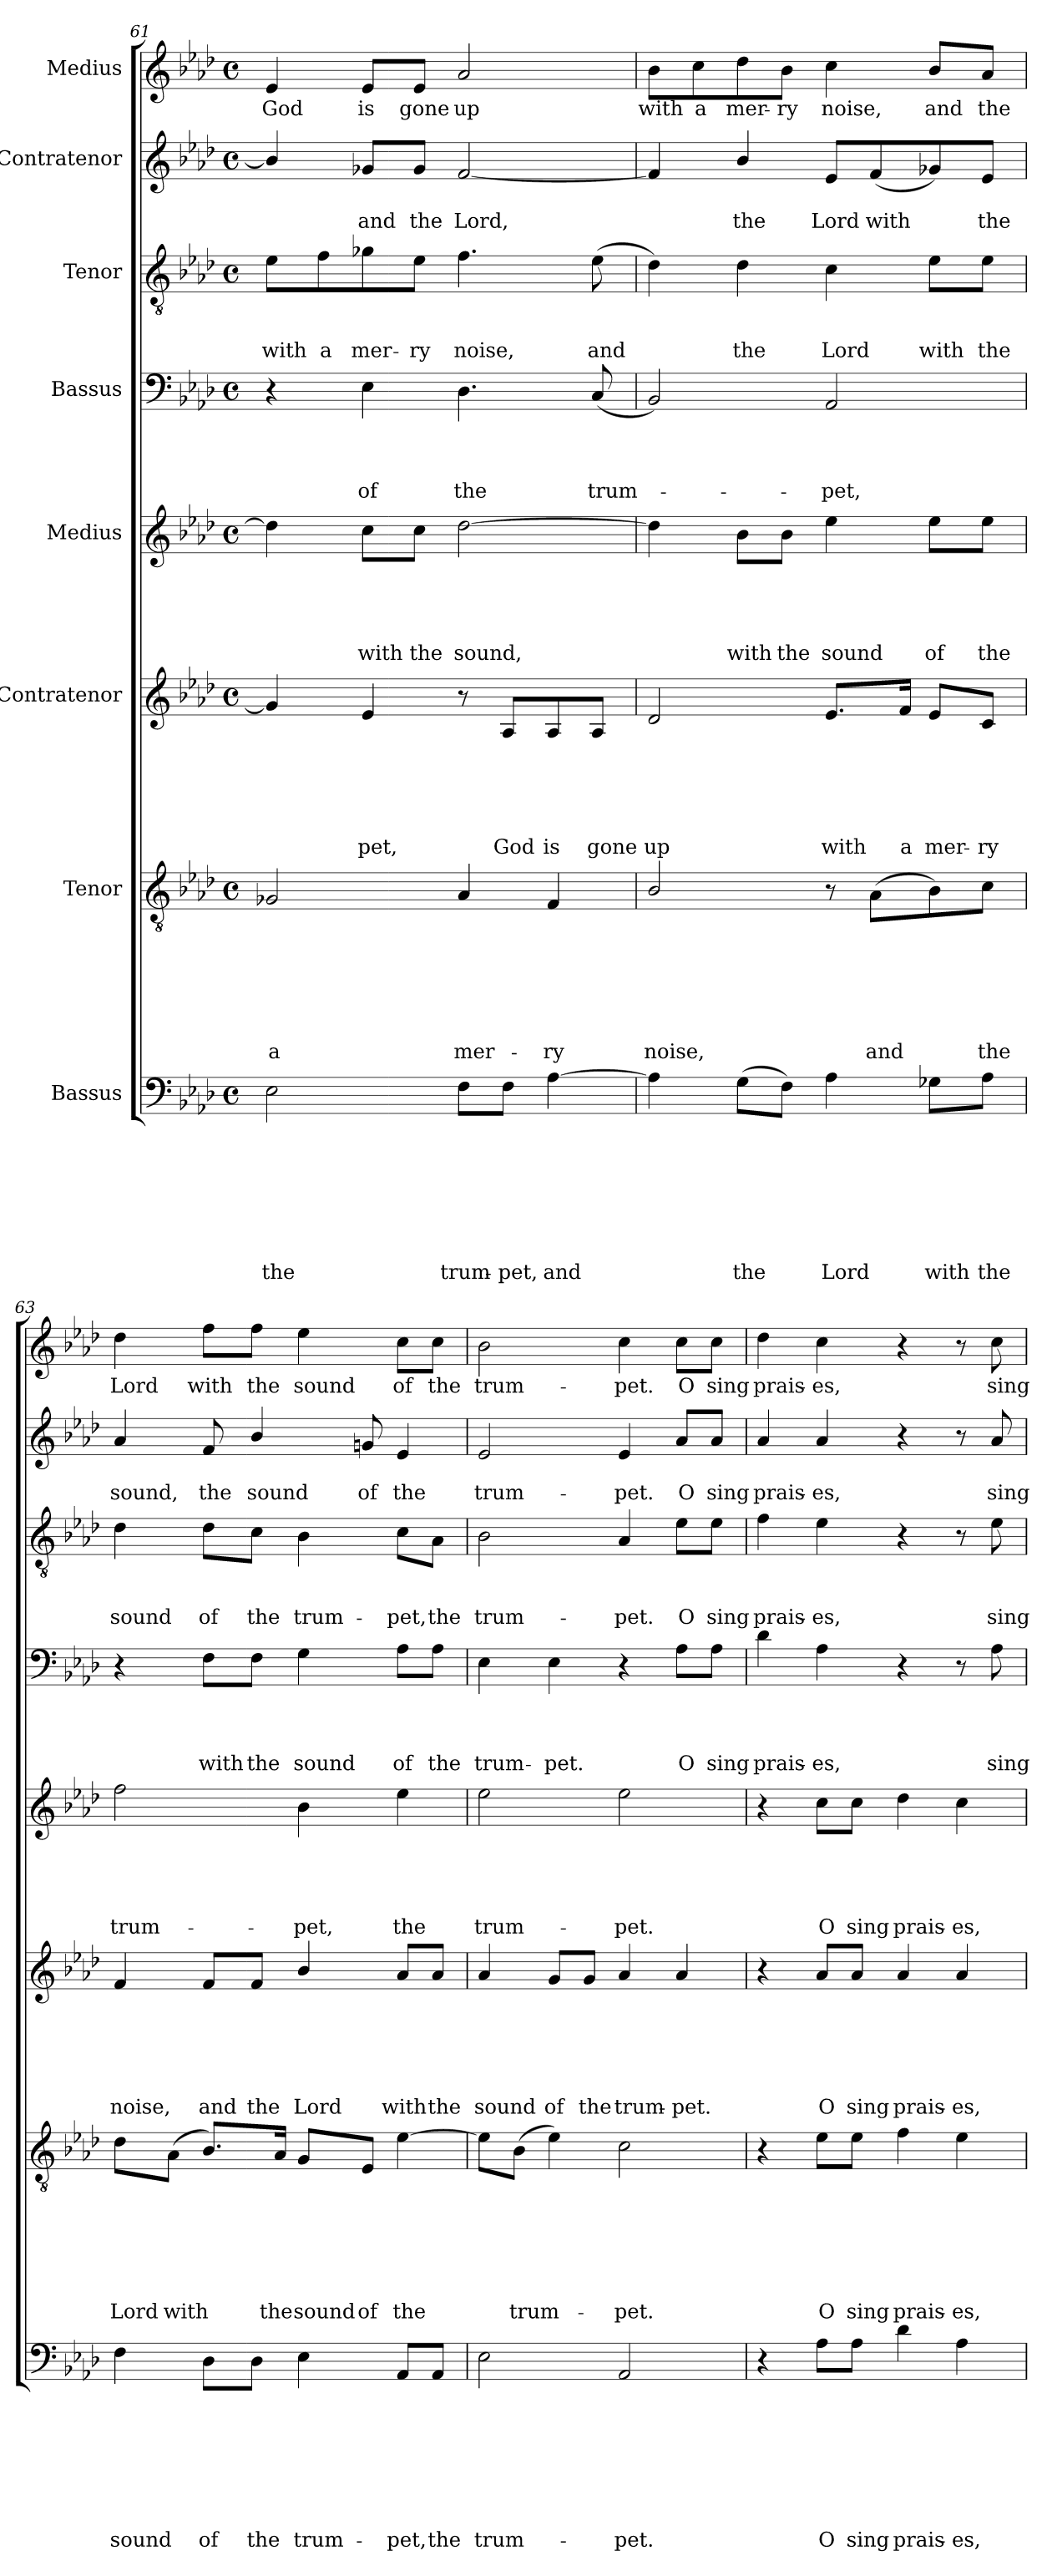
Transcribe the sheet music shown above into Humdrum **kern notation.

**kern	**text	**text	**text	**text	**text	**text	**text	**text	**kern	**text	**text	**text	**text	**text	**text	**text	**kern	**text	**text	**text	**text	**text	**text	**kern	**text	**text	**text	**text	**text	**kern	**text	**text	**text	**text	**kern	**text	**text	**text	**kern	**text	**text	**kern	**text
*part8	*part8	*part8	*part8	*part8	*part8	*part8	*part8	*part8	*part7	*part7	*part7	*part7	*part7	*part7	*part7	*part7	*part6	*part6	*part6	*part6	*part6	*part6	*part6	*part5	*part5	*part5	*part5	*part5	*part5	*part4	*part4	*part4	*part4	*part4	*part3	*part3	*part3	*part3	*part2	*part2	*part2	*part1	*part1
*staff8	*staff8	*staff8	*staff8	*staff8	*staff8	*staff8	*staff8	*staff8	*staff7	*staff7	*staff7	*staff7	*staff7	*staff7	*staff7	*staff7	*staff6	*staff6	*staff6	*staff6	*staff6	*staff6	*staff6	*staff5	*staff5	*staff5	*staff5	*staff5	*staff5	*staff4	*staff4	*staff4	*staff4	*staff4	*staff3	*staff3	*staff3	*staff3	*staff2	*staff2	*staff2	*staff1	*staff1
*I"Bassus	*	*	*	*	*	*	*	*	*I"Tenor	*	*	*	*	*	*	*	*I"Contratenor	*	*	*	*	*	*	*I"Medius	*	*	*	*	*	*I"Bassus	*	*	*	*	*I"Tenor	*	*	*	*I"Contratenor	*	*	*I"Medius	*
!!LO:LB:g=z
*clefF4	*	*	*	*	*	*	*	*	*clefGv2	*	*	*	*	*	*	*	*clefG2	*	*	*	*	*	*	*clefG2	*	*	*	*	*	*clefF4	*	*	*	*	*clefGv2	*	*	*	*clefG2	*	*	*clefG2	*
*k[b-e-a-d-]	*	*	*	*	*	*	*	*	*k[b-e-a-d-]	*	*	*	*	*	*	*	*k[b-e-a-d-]	*	*	*	*	*	*	*k[b-e-a-d-]	*	*	*	*	*	*k[b-e-a-d-]	*	*	*	*	*k[b-e-a-d-]	*	*	*	*k[b-e-a-d-]	*	*	*k[b-e-a-d-]	*
*A-:	*	*	*	*	*	*	*	*	*A-:	*	*	*	*	*	*	*	*A-:	*	*	*	*	*	*	*A-:	*	*	*	*	*	*A-:	*	*	*	*	*A-:	*	*	*	*A-:	*	*	*A-:	*
*M4/4	*	*	*	*	*	*	*	*	*M4/4	*	*	*	*	*	*	*	*M4/4	*	*	*	*	*	*	*M4/4	*	*	*	*	*	*M4/4	*	*	*	*	*M4/4	*	*	*	*M4/4	*	*	*M4/4	*
*met(c)	*	*	*	*	*	*	*	*	*met(c)	*	*	*	*	*	*	*	*met(c)	*	*	*	*	*	*	*met(c)	*	*	*	*	*	*met(c)	*	*	*	*	*met(c)	*	*	*	*met(c)	*	*	*met(c)	*
=61	=61	=61	=61	=61	=61	=61	=61	=61	=61	=61	=61	=61	=61	=61	=61	=61	=61	=61	=61	=61	=61	=61	=61	=61	=61	=61	=61	=61	=61	=61	=61	=61	=61	=61	=61	=61	=61	=61	=61	=61	=61	=61	=61
!	!	!	!	!	!	!	!	!LO:LY:b	!	!	!	!	!	!	!	!LO:LY:b	!	!	!	!	!	!	!	!	!	!	!	!	!	!	!	!	!	!	!	!	!	!LO:LY:b	!	!	!	!	!LO:LY:b
2E-\	.	.	.	.	.	.	.	the	2G-X/	.	.	.	.	.	.	a	4g-/]	.	.	.	.	.	.	4dd-\]	.	.	.	.	.	4r	.	.	.	.	8e-\L	.	.	with	4b-/]	.	.	4e-/	God
!	!	!	!	!	!	!	!	!	!	!	!	!	!	!	!	!	!	!	!	!	!	!	!	!	!	!	!	!	!	!	!	!	!	!	!	!	!	!LO:LY:b	!	!	!	!	!
.	.	.	.	.	.	.	.	.	.	.	.	.	.	.	.	.	.	.	.	.	.	.	.	.	.	.	.	.	.	.	.	.	.	.	8f\	.	.	a	.	.	.	.	.
!	!	!	!	!	!	!	!	!	!	!	!	!	!	!	!	!	!	!	!	!	!	!	!LO:LY:b	!	!	!	!	!	!LO:LY:b	!	!	!	!	!LO:LY:b	!	!	!	!LO:LY:b	!	!	!LO:LY:b	!	!LO:LY:b
.	.	.	.	.	.	.	.	.	.	.	.	.	.	.	.	.	4e-/	.	.	.	.	.	-pet,	8cc\L	.	.	.	.	with	4E-\	.	.	.	of	8g-X\	.	.	mer-	8g-X/L	.	and	8e-/L	is
!	!	!	!	!	!	!	!	!	!	!	!	!	!	!	!	!	!	!	!	!	!	!	!	!	!	!	!	!	!LO:LY:b	!	!	!	!	!	!	!	!	!LO:LY:b	!	!	!LO:LY:b	!	!LO:LY:b
.	.	.	.	.	.	.	.	.	.	.	.	.	.	.	.	.	.	.	.	.	.	.	.	8cc\J	.	.	.	.	the	.	.	.	.	.	8e-\J	.	.	-ry	8g-/J	.	the	8e-/J	gone
!	!	!	!	!	!	!	!	!LO:LY:b	!	!	!	!	!	!	!	!LO:LY:b	!	!	!	!	!	!	!	!	!	!	!	!	!LO:LY:b	!	!	!	!	!LO:LY:b	!	!	!	!LO:LY:b	!	!	!LO:LY:b	!	!LO:LY:b
8F\L	.	.	.	.	.	.	.	trum-	4A-/	.	.	.	.	.	.	mer-	8r	.	.	.	.	.	.	[>2dd-\	.	.	.	.	sound,	4.D-\	.	.	.	the	4.f\	.	.	noise,	[<2f/	.	Lord,	2a-/	up
!	!	!	!	!	!	!	!	!LO:LY:b	!	!	!	!	!	!	!	!	!	!	!	!	!	!	!LO:LY:b	!	!	!	!	!	!	!	!	!	!	!	!	!	!	!	!	!	!	!	!
8F\J	.	.	.	.	.	.	.	-pet,	.	.	.	.	.	.	.	.	8A-/L	.	.	.	.	.	God	.	.	.	.	.	.	.	.	.	.	.	.	.	.	.	.	.	.	.	.
!	!	!	!	!	!	!	!	!LO:LY:b	!	!	!	!	!	!	!	!LO:LY:b	!	!	!	!	!	!	!LO:LY:b	!	!	!	!	!	!	!	!	!	!	!	!	!	!	!	!	!	!	!	!
[>4A-\	.	.	.	.	.	.	.	and	4F/	.	.	.	.	.	.	-ry	8A-/	.	.	.	.	.	is	.	.	.	.	.	.	.	.	.	.	.	.	.	.	.	.	.	.	.	.
!	!	!	!	!	!	!	!	!	!	!	!	!	!	!	!	!	!	!	!	!	!	!	!LO:LY:b	!	!	!	!	!	!	!	!	!	!	!LO:LY:b	!	!	!	!LO:LY:b	!	!	!	!	!
.	.	.	.	.	.	.	.	.	.	.	.	.	.	.	.	.	8A-/J	.	.	.	.	.	gone	.	.	.	.	.	.	(<8C/	.	.	.	trum-	(>8e-\	.	.	and	.	.	.	.	.
=62	=62	=62	=62	=62	=62	=62	=62	=62	=62	=62	=62	=62	=62	=62	=62	=62	=62	=62	=62	=62	=62	=62	=62	=62	=62	=62	=62	=62	=62	=62	=62	=62	=62	=62	=62	=62	=62	=62	=62	=62	=62	=62	=62
!	!	!	!	!	!	!	!	!	!	!	!	!	!	!	!	!LO:LY:b	!	!	!	!	!	!	!LO:LY:b	!	!	!	!	!	!	!	!	!	!	!	!	!	!	!	!	!	!	!	!LO:LY:b
4A-\]	.	.	.	.	.	.	.	.	2B-/	.	.	.	.	.	.	noise,	2d-/	.	.	.	.	.	up	4dd-\]	.	.	.	.	.	2BB-/)	.	.	.	.	4d-\)	.	.	.	4f/]	.	.	8b-\L	with
!	!	!	!	!	!	!	!	!	!	!	!	!	!	!	!	!	!	!	!	!	!	!	!	!	!	!	!	!	!	!	!	!	!	!	!	!	!	!	!	!	!	!	!LO:LY:b
.	.	.	.	.	.	.	.	.	.	.	.	.	.	.	.	.	.	.	.	.	.	.	.	.	.	.	.	.	.	.	.	.	.	.	.	.	.	.	.	.	.	8cc\	a
!	!	!	!	!	!	!	!	!LO:LY:b	!	!	!	!	!	!	!	!	!	!	!	!	!	!	!	!	!	!	!	!	!LO:LY:b	!	!	!	!	!	!	!	!	!LO:LY:b	!	!	!LO:LY:b	!	!LO:LY:b
(>8G\L	.	.	.	.	.	.	.	the	.	.	.	.	.	.	.	.	.	.	.	.	.	.	.	8b-\L	.	.	.	.	with	.	.	.	.	.	4d-\	.	.	the	4b-/	.	the	8dd-\	mer-
!	!	!	!	!	!	!	!	!	!	!	!	!	!	!	!	!	!	!	!	!	!	!	!	!	!	!	!	!	!LO:LY:b	!	!	!	!	!	!	!	!	!	!	!	!	!	!LO:LY:b
8F\J)	.	.	.	.	.	.	.	.	.	.	.	.	.	.	.	.	.	.	.	.	.	.	.	8b-\J	.	.	.	.	the	.	.	.	.	.	.	.	.	.	.	.	.	8b-\J	-ry
!	!	!	!	!	!	!	!	!LO:LY:b	!	!	!	!	!	!	!	!	!	!	!	!	!	!	!LO:LY:b	!	!	!	!	!	!LO:LY:b	!	!	!	!	!LO:LY:b	!	!	!	!LO:LY:b	!	!	!LO:LY:b	!	!LO:LY:b
4A-\	.	.	.	.	.	.	.	Lord	8r	.	.	.	.	.	.	.	8.e-/L	.	.	.	.	.	with	4ee-\	.	.	.	.	sound	2AA-/	.	.	.	-pet,	4c\	.	.	Lord	8e-/L	.	Lord	4cc\	noise,
!	!	!	!	!	!	!	!	!	!	!	!	!	!	!	!	!LO:LY:b	!	!	!	!	!	!	!	!	!	!	!	!	!	!	!	!	!	!	!	!	!	!	!	!	!LO:LY:b	!	!
.	.	.	.	.	.	.	.	.	(>8A-\L	.	.	.	.	.	.	and	.	.	.	.	.	.	.	.	.	.	.	.	.	.	.	.	.	.	.	.	.	.	(<8f/	.	with	.	.
!	!	!	!	!	!	!	!	!	!	!	!	!	!	!	!	!	!	!	!	!	!	!	!LO:LY:b	!	!	!	!	!	!	!	!	!	!	!	!	!	!	!	!	!	!	!	!
.	.	.	.	.	.	.	.	.	.	.	.	.	.	.	.	.	16f/Jk	.	.	.	.	.	a	.	.	.	.	.	.	.	.	.	.	.	.	.	.	.	.	.	.	.	.
!	!	!	!	!	!	!	!	!LO:LY:b	!	!	!	!	!	!	!	!	!	!	!	!	!	!	!LO:LY:b	!	!	!	!	!	!LO:LY:b	!	!	!	!	!	!	!	!	!LO:LY:b	!	!	!	!	!LO:LY:b
8G-X\L	.	.	.	.	.	.	.	with	8B-\)	.	.	.	.	.	.	.	8e-/L	.	.	.	.	.	mer-	8ee-\L	.	.	.	.	of	.	.	.	.	.	8e-\L	.	.	with	8g-X/)	.	.	8b-/L	and
!	!	!	!	!	!	!	!	!LO:LY:b	!	!	!	!	!	!	!	!LO:LY:b	!	!	!	!	!	!	!LO:LY:b	!	!	!	!	!	!LO:LY:b	!	!	!	!	!	!	!	!	!LO:LY:b	!	!	!LO:LY:b	!	!LO:LY:b
8A-\J	.	.	.	.	.	.	.	the	8c\J	.	.	.	.	.	.	the	8c/J	.	.	.	.	.	-ry	8ee-\J	.	.	.	.	the	.	.	.	.	.	8e-\J	.	.	the	8e-/J	.	the	8a-/J	the
=63	=63	=63	=63	=63	=63	=63	=63	=63	=63	=63	=63	=63	=63	=63	=63	=63	=63	=63	=63	=63	=63	=63	=63	=63	=63	=63	=63	=63	=63	=63	=63	=63	=63	=63	=63	=63	=63	=63	=63	=63	=63	=63	=63
!	!	!	!	!	!	!	!	!LO:LY:b	!	!	!	!	!	!	!	!LO:LY:b	!	!	!	!	!	!	!LO:LY:b	!	!	!	!	!	!LO:LY:b	!	!	!	!	!	!	!	!	!LO:LY:b	!	!	!LO:LY:b	!	!LO:LY:b
4F\	.	.	.	.	.	.	.	sound	8d-\L	.	.	.	.	.	.	Lord	4f/	.	.	.	.	.	noise,	2ff\	.	.	.	.	trum-	4r	.	.	.	.	4d-\	.	.	sound	4a-/	.	sound,	4dd-\	Lord
!	!	!	!	!	!	!	!	!	!	!	!	!	!	!	!	!LO:LY:b	!	!	!	!	!	!	!	!	!	!	!	!	!	!	!	!	!	!	!	!	!	!	!	!	!	!	!
.	.	.	.	.	.	.	.	.	(<8A-\J	.	.	.	.	.	.	with	.	.	.	.	.	.	.	.	.	.	.	.	.	.	.	.	.	.	.	.	.	.	.	.	.	.	.
!	!	!	!	!	!	!	!	!LO:LY:b	!	!	!	!	!	!	!	!	!	!	!	!	!	!	!LO:LY:b	!	!	!	!	!	!	!	!	!	!	!LO:LY:b	!	!	!	!LO:LY:b	!	!	!LO:LY:b	!	!LO:LY:b
8D-\L	.	.	.	.	.	.	.	of	8.B-/L)	.	.	.	.	.	.	.	8f/L	.	.	.	.	.	and	.	.	.	.	.	.	8F\L	.	.	.	with	8d-\L	.	.	of	8f/	.	the	8ff\L	with
!	!	!	!	!	!	!	!	!LO:LY:b	!	!	!	!	!	!	!	!	!	!	!	!	!	!	!LO:LY:b	!	!	!	!	!	!	!	!	!	!	!LO:LY:b	!	!	!	!LO:LY:b	!	!	!LO:LY:b	!	!LO:LY:b
8D-\J	.	.	.	.	.	.	.	the	.	.	.	.	.	.	.	.	8f/J	.	.	.	.	.	the	.	.	.	.	.	.	8F\J	.	.	.	the	8c\J	.	.	the	4b-/	.	sound	8ff\J	the
!	!	!	!	!	!	!	!	!	!	!	!	!	!	!	!	!LO:LY:b	!	!	!	!	!	!	!	!	!	!	!	!	!	!	!	!	!	!	!	!	!	!	!	!	!	!	!
.	.	.	.	.	.	.	.	.	16A-/Jk	.	.	.	.	.	.	the	.	.	.	.	.	.	.	.	.	.	.	.	.	.	.	.	.	.	.	.	.	.	.	.	.	.	.
!	!	!	!	!	!	!	!	!LO:LY:b	!	!	!	!	!	!	!	!LO:LY:b	!	!	!	!	!	!	!LO:LY:b	!	!	!	!	!	!LO:LY:b	!	!	!	!	!LO:LY:b	!	!	!	!LO:LY:b	!	!	!	!	!LO:LY:b
4E-\	.	.	.	.	.	.	.	trum-	8G/L	.	.	.	.	.	.	sound	4b-/	.	.	.	.	.	Lord	4b-\	.	.	.	.	-pet,	4G\	.	.	.	sound	4B-\	.	.	trum-	.	.	.	4ee-\	sound
!	!	!	!	!	!	!	!	!	!	!	!	!	!	!	!	!LO:LY:b	!	!	!	!	!	!	!	!	!	!	!	!	!	!	!	!	!	!	!	!	!	!	!	!	!LO:LY:b	!	!
.	.	.	.	.	.	.	.	.	8E-/J	.	.	.	.	.	.	of	.	.	.	.	.	.	.	.	.	.	.	.	.	.	.	.	.	.	.	.	.	.	8gn/	.	of	.	.
!	!	!	!	!	!	!	!	!LO:LY:b	!	!	!	!	!	!	!	!LO:LY:b	!	!	!	!	!	!	!LO:LY:b	!	!	!	!	!	!LO:LY:b	!	!	!	!	!LO:LY:b	!	!	!	!LO:LY:b	!	!	!LO:LY:b	!	!LO:LY:b
8AA-/L	.	.	.	.	.	.	.	-pet,	[>4e-\	.	.	.	.	.	.	the	8a-/L	.	.	.	.	.	with	4ee-\	.	.	.	.	the	8A-\L	.	.	.	of	8c\L	.	.	-pet,	4e-/	.	the	8cc\L	of
!	!	!	!	!	!	!	!	!LO:LY:b	!	!	!	!	!	!	!	!	!	!	!	!	!	!	!LO:LY:b	!	!	!	!	!	!	!	!	!	!	!LO:LY:b	!	!	!	!LO:LY:b	!	!	!	!	!LO:LY:b
8AA-/J	.	.	.	.	.	.	.	the	.	.	.	.	.	.	.	.	8a-/J	.	.	.	.	.	the	.	.	.	.	.	.	8A-\J	.	.	.	the	8A-\J	.	.	the	.	.	.	8cc\J	the
!!LO:PB:g=z
=64	=64	=64	=64	=64	=64	=64	=64	=64	=64	=64	=64	=64	=64	=64	=64	=64	=64	=64	=64	=64	=64	=64	=64	=64	=64	=64	=64	=64	=64	=64	=64	=64	=64	=64	=64	=64	=64	=64	=64	=64	=64	=64	=64
!	!	!	!	!	!	!	!	!LO:LY:b	!	!	!	!	!	!	!	!	!	!	!	!	!	!	!LO:LY:b	!	!	!	!	!	!LO:LY:b	!	!	!	!	!LO:LY:b	!	!	!	!LO:LY:b	!	!	!LO:LY:b	!	!LO:LY:b
2E-\	.	.	.	.	.	.	.	trum-	8e-\L]	.	.	.	.	.	.	.	4a-/	.	.	.	.	.	sound	2ee-\	.	.	.	.	trum-	4E-\	.	.	.	trum-	2B-\	.	.	trum-	2e-/	.	trum-	2b-\	trum-
!	!	!	!	!	!	!	!	!	!	!	!	!	!	!	!	!LO:LY:b	!	!	!	!	!	!	!	!	!	!	!	!	!	!	!	!	!	!	!	!	!	!	!	!	!	!	!
.	.	.	.	.	.	.	.	.	(>8B-\J	.	.	.	.	.	.	trum-	.	.	.	.	.	.	.	.	.	.	.	.	.	.	.	.	.	.	.	.	.	.	.	.	.	.	.
!	!	!	!	!	!	!	!	!	!	!	!	!	!	!	!	!	!	!	!	!	!	!	!LO:LY:b	!	!	!	!	!	!	!	!	!	!	!LO:LY:b	!	!	!	!	!	!	!	!	!
.	.	.	.	.	.	.	.	.	4e-\)	.	.	.	.	.	.	.	8g/L	.	.	.	.	.	of	.	.	.	.	.	.	4E-\	.	.	.	-pet.	.	.	.	.	.	.	.	.	.
!	!	!	!	!	!	!	!	!	!	!	!	!	!	!	!	!	!	!	!	!	!	!	!LO:LY:b	!	!	!	!	!	!	!	!	!	!	!	!	!	!	!	!	!	!	!	!
.	.	.	.	.	.	.	.	.	.	.	.	.	.	.	.	.	8g/J	.	.	.	.	.	the	.	.	.	.	.	.	.	.	.	.	.	.	.	.	.	.	.	.	.	.
!	!	!	!	!	!	!	!	!LO:LY:b	!	!	!	!	!	!	!	!LO:LY:b	!	!	!	!	!	!	!LO:LY:b	!	!	!	!	!	!LO:LY:b	!	!	!	!	!	!	!	!	!LO:LY:b	!	!	!LO:LY:b	!	!LO:LY:b
2AA-/	.	.	.	.	.	.	.	-pet.	2c\	.	.	.	.	.	.	-pet.	4a-/	.	.	.	.	.	trum-	2ee-\	.	.	.	.	-pet.	4r	.	.	.	.	4A-/	.	.	-pet.	4e-/	.	-pet.	4cc\	-pet.
!	!	!	!	!	!	!	!	!	!	!	!	!	!	!	!	!	!	!	!	!	!	!	!LO:LY:b	!	!	!	!	!	!	!	!	!	!	!LO:LY:b	!	!	!	!LO:LY:b	!	!	!LO:LY:b	!	!LO:LY:b
.	.	.	.	.	.	.	.	.	.	.	.	.	.	.	.	.	4a-/	.	.	.	.	.	-pet.	.	.	.	.	.	.	8A-\L	.	.	.	O	8e-\L	.	.	O	8a-/L	.	O	8cc\L	O
!	!	!	!	!	!	!	!	!	!	!	!	!	!	!	!	!	!	!	!	!	!	!	!	!	!	!	!	!	!	!	!	!	!	!LO:LY:b	!	!	!	!LO:LY:b	!	!	!LO:LY:b	!	!LO:LY:b
.	.	.	.	.	.	.	.	.	.	.	.	.	.	.	.	.	.	.	.	.	.	.	.	.	.	.	.	.	.	8A-\J	.	.	.	sing	8e-\J	.	.	sing	8a-/J	.	sing	8cc\J	sing
=65	=65	=65	=65	=65	=65	=65	=65	=65	=65	=65	=65	=65	=65	=65	=65	=65	=65	=65	=65	=65	=65	=65	=65	=65	=65	=65	=65	=65	=65	=65	=65	=65	=65	=65	=65	=65	=65	=65	=65	=65	=65	=65	=65
!	!	!	!	!	!	!	!	!	!	!	!	!	!	!	!	!	!	!	!	!	!	!	!	!	!	!	!	!	!	!	!	!	!	!LO:LY:b	!	!	!	!LO:LY:b	!	!	!LO:LY:b	!	!LO:LY:b
4r	.	.	.	.	.	.	.	.	4r	.	.	.	.	.	.	.	4r	.	.	.	.	.	.	4r	.	.	.	.	.	4d-\	.	.	.	prais-	4f\	.	.	prais-	4a-/	.	prais-	4dd-\	prais-
!	!	!	!	!	!	!	!	!LO:LY:b	!	!	!	!	!	!	!	!LO:LY:b	!	!	!	!	!	!	!LO:LY:b	!	!	!	!	!	!LO:LY:b	!	!	!	!	!LO:LY:b	!	!	!	!LO:LY:b	!	!	!LO:LY:b	!	!LO:LY:b
8A-\L	.	.	.	.	.	.	.	O	8e-\L	.	.	.	.	.	.	O	8a-/L	.	.	.	.	.	O	8cc\L	.	.	.	.	O	4A-\	.	.	.	-es,	4e-\	.	.	-es,	4a-/	.	-es,	4cc\	-es,
!	!	!	!	!	!	!	!	!LO:LY:b	!	!	!	!	!	!	!	!LO:LY:b	!	!	!	!	!	!	!LO:LY:b	!	!	!	!	!	!LO:LY:b	!	!	!	!	!	!	!	!	!	!	!	!	!	!
8A-\J	.	.	.	.	.	.	.	sing	8e-\J	.	.	.	.	.	.	sing	8a-/J	.	.	.	.	.	sing	8cc\J	.	.	.	.	sing	.	.	.	.	.	.	.	.	.	.	.	.	.	.
!	!	!	!	!	!	!	!	!LO:LY:b	!	!	!	!	!	!	!	!LO:LY:b	!	!	!	!	!	!	!LO:LY:b	!	!	!	!	!	!LO:LY:b	!	!	!	!	!	!	!	!	!	!	!	!	!	!
4d-\	.	.	.	.	.	.	.	prais-	4f\	.	.	.	.	.	.	prais-	4a-/	.	.	.	.	.	prais-	4dd-\	.	.	.	.	prais-	4r	.	.	.	.	4r	.	.	.	4r	.	.	4r	.
!	!	!	!	!	!	!	!	!LO:LY:b	!	!	!	!	!	!	!	!LO:LY:b	!	!	!	!	!	!	!LO:LY:b	!	!	!	!	!	!LO:LY:b	!	!	!	!	!	!	!	!	!	!	!	!	!	!
4A-\	.	.	.	.	.	.	.	-es,	4e-\	.	.	.	.	.	.	-es,	4a-/	.	.	.	.	.	-es,	4cc\	.	.	.	.	-es,	8r	.	.	.	.	8r	.	.	.	8r	.	.	8r	.
!	!	!	!	!	!	!	!	!	!	!	!	!	!	!	!	!	!	!	!	!	!	!	!	!	!	!	!	!	!	!	!	!	!	!LO:LY:b	!	!	!	!LO:LY:b	!	!	!LO:LY:b	!	!LO:LY:b
.	.	.	.	.	.	.	.	.	.	.	.	.	.	.	.	.	.	.	.	.	.	.	.	.	.	.	.	.	.	8A-\	.	.	.	sing	8e-\	.	.	sing	8a-/	.	sing	8cc\	sing
=	=	=	=	=	=	=	=	=	=	=	=	=	=	=	=	=	=	=	=	=	=	=	=	=	=	=	=	=	=	=	=	=	=	=	=	=	=	=	=	=	=	=	=
*-	*-	*-	*-	*-	*-	*-	*-	*-	*-	*-	*-	*-	*-	*-	*-	*-	*-	*-	*-	*-	*-	*-	*-	*-	*-	*-	*-	*-	*-	*-	*-	*-	*-	*-	*-	*-	*-	*-	*-	*-	*-	*-	*-
